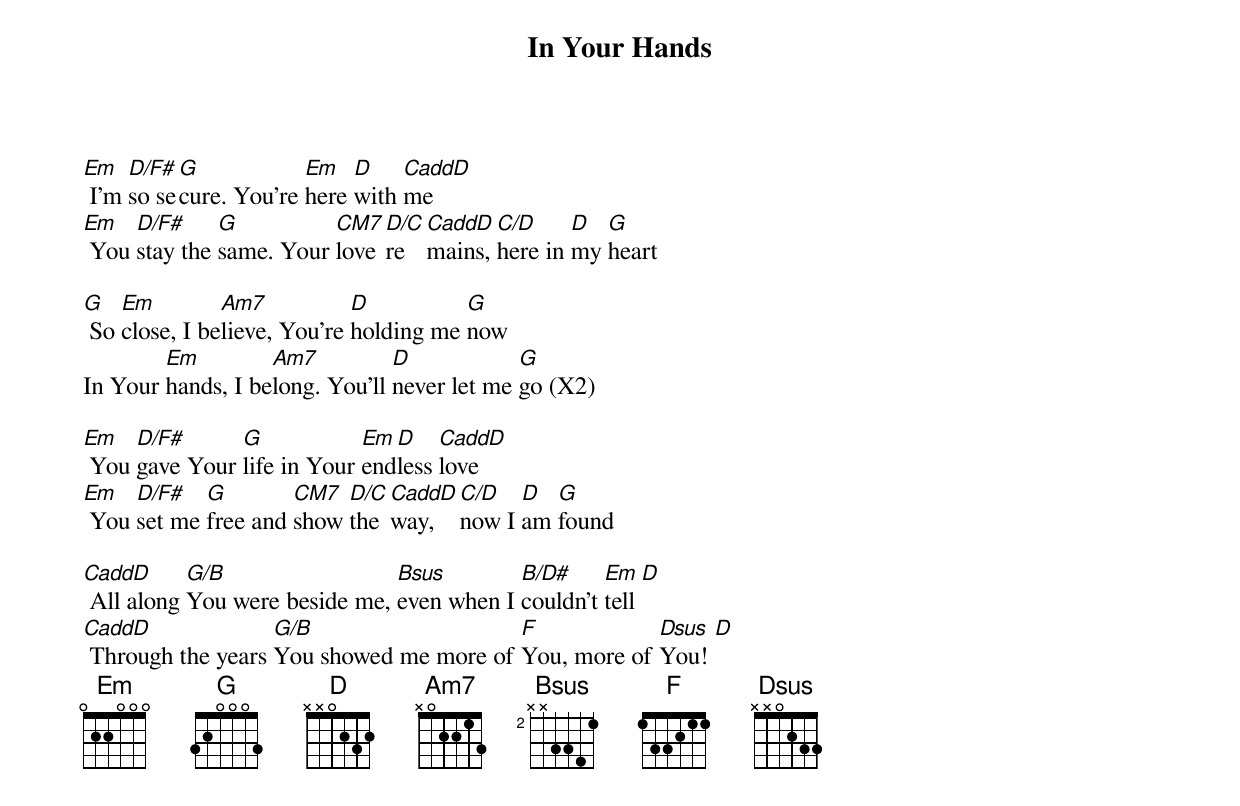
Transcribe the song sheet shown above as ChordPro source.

{title: In Your Hands}
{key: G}
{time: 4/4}
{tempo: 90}
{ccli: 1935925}
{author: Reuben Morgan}
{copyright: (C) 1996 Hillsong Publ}

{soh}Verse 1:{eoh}
[Em] I'm [D/F#]so se[G]cure. You're [Em]here [D]with [CaddD]me
[Em] You [D/F#]stay the [G]same. Your [CM7]love [D/C]re[CaddD]mains, [C/D]here in [D]my [G]heart

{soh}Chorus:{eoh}
[G] So [Em]close, I be[Am7]lieve, You're [D]holding me [G]now
In Your [Em]hands, I be[Am7]long. You'll [D]never let me [G]go (X2)

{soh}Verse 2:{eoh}
[Em] You [D/F#]gave Your [G]life in Your [Em]end[D]less [CaddD]love
[Em] You [D/F#]set me [G]free and [CM7]show [D/C]the [CaddD]way, [C/D]now I [D]am [G]found

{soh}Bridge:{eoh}
[CaddD] All along [G/B]You were beside me, [Bsus]even when I [B/D#]couldn't [Em]tell [D]
[CaddD] Through the years [G/B]You showed me more of [F]You, more of [Dsus]You! [D]
